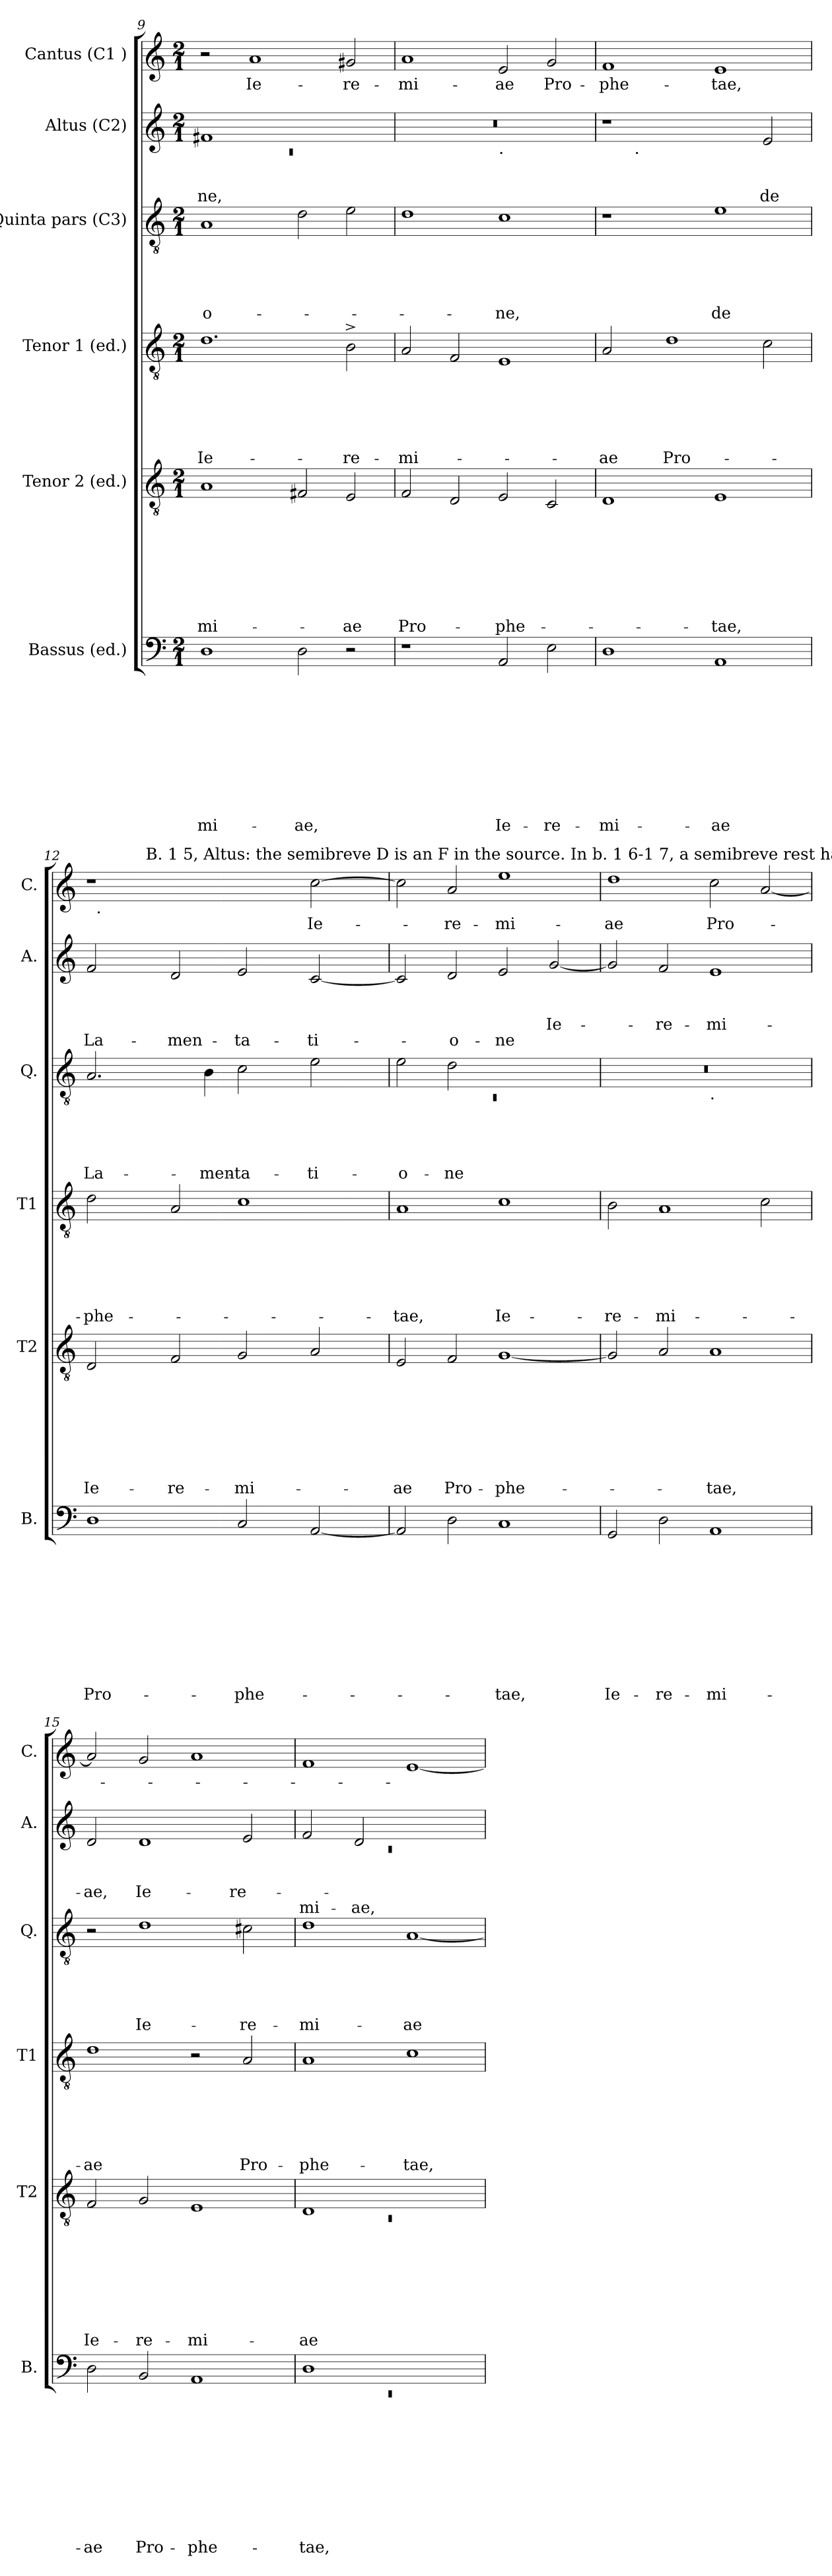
**kern	**text	**text	**text	**text	**text	**text	**text	**text	**text	**text	**kern	**text	**text	**text	**text	**text	**text	**text	**text	**kern	**text	**text	**text	**text	**text	**text	**kern	**text	**text	**text	**text	**text	**kern	**text	**text	**text	**text	**kern	**text
*part6	*part6	*part6	*part6	*part6	*part6	*part6	*part6	*part6	*part6	*part6	*part5	*part5	*part5	*part5	*part5	*part5	*part5	*part5	*part5	*part4	*part4	*part4	*part4	*part4	*part4	*part4	*part3	*part3	*part3	*part3	*part3	*part3	*part2	*part2	*part2	*part2	*part2	*part1	*part1
*staff6	*staff6	*staff6	*staff6	*staff6	*staff6	*staff6	*staff6	*staff6	*staff6	*staff6	*staff5	*staff5	*staff5	*staff5	*staff5	*staff5	*staff5	*staff5	*staff5	*staff4	*staff4	*staff4	*staff4	*staff4	*staff4	*staff4	*staff3	*staff3	*staff3	*staff3	*staff3	*staff3	*staff2	*staff2	*staff2	*staff2	*staff2	*staff1	*staff1
*I"Bassus (ed.)	*	*	*	*	*	*	*	*	*	*	*I"Tenor 2 (ed.)	*	*	*	*	*	*	*	*	*I"Tenor 1 (ed.)	*	*	*	*	*	*	*I"Quinta pars (C3)	*	*	*	*	*	*I"Altus (C2)	*	*	*	*	*I"Cantus (C1 )	*
*I'B.	*	*	*	*	*	*	*	*	*	*	*I'T2	*	*	*	*	*	*	*	*	*I'T1	*	*	*	*	*	*	*I'Q.	*	*	*	*	*	*I'A.	*	*	*	*	*I'C.	*
*clefF4	*	*	*	*	*	*	*	*	*	*	*clefGv2	*	*	*	*	*	*	*	*	*clefGv2	*	*	*	*	*	*	*clefGv2	*	*	*	*	*	*clefG2	*	*	*	*	*clefG2	*
*k[]	*	*	*	*	*	*	*	*	*	*	*k[]	*	*	*	*	*	*	*	*	*k[]	*	*	*	*	*	*	*k[]	*	*	*	*	*	*k[]	*	*	*	*	*k[]	*
*C:	*	*	*	*	*	*	*	*	*	*	*C:	*	*	*	*	*	*	*	*	*C:	*	*	*	*	*	*	*C:	*	*	*	*	*	*C:	*	*	*	*	*C:	*
*M2/1	*	*	*	*	*	*	*	*	*	*	*M2/1	*	*	*	*	*	*	*	*	*M2/1	*	*	*	*	*	*	*M2/1	*	*	*	*	*	*M2/1	*	*	*	*	*M2/1	*
=9	=9	=9	=9	=9	=9	=9	=9	=9	=9	=9	=9	=9	=9	=9	=9	=9	=9	=9	=9	=9	=9	=9	=9	=9	=9	=9	=9	=9	=9	=9	=9	=9	=9	=9	=9	=9	=9	=9	=9
*	*	*	*	*	*	*	*	*	*	*	*	*	*	*	*	*	*	*	*	*	*	*	*	*	*	*	*	*	*	*	*	*	*^	*	*	*	*	*	*
!	!	!	!	!	!	!	!	!	!	!LO:LY:b	!	!	!	!	!	!	!	!	!LO:LY:b	!	!	!	!	!	!	!LO:LY:b	!	!	!	!	!	!LO:LY:b:rj	!	!LO:N:vis=1	!	!	!LO:LY:b	!	!	!
1D	.	.	.	.	.	.	.	.	.	-mi-	1A	.	.	.	.	.	.	.	-mi-	1.d	.	.	.	.	.	Ie-	1A	.	.	.	.	-o-	1f#X	0rc	.	.	-ne,	.	2r	.
!	!	!	!	!	!	!	!	!	!	!	!	!	!	!	!	!	!	!	!	!	!	!	!	!	!	!	!	!	!	!	!	!	!	!	!	!	!	!	!	!LO:LY:b
.	.	.	.	.	.	.	.	.	.	.	.	.	.	.	.	.	.	.	.	.	.	.	.	.	.	.	.	.	.	.	.	.	.	.	.	.	.	.	1a	Ie-
!	!	!	!	!	!	!	!	!	!	!LO:LY:b	!	!	!	!	!	!	!	!	!	!	!	!	!	!	!	!	!	!	!	!	!	!	!	!	!	!	!	!	!	!
2D\	.	.	.	.	.	.	.	.	.	-ae,	2F#X/	.	.	.	.	.	.	.	.	.	.	.	.	.	.	.	2d\	.	.	.	.	.	1ryy	.	.	.	.	.	.	.
!	!	!	!	!	!	!	!	!	!	!	!	!	!	!	!	!	!	!	!LO:LY:b	!	!	!	!	!	!	!LO:LY:b	!	!	!	!	!	!	!	!	!	!	!	!	!	!LO:LY:b
2r	.	.	.	.	.	.	.	.	.	.	2E/	.	.	.	.	.	.	.	-ae	2B^>\	.	.	.	.	.	-re-	2e\	.	.	.	.	.	.	.	.	.	.	.	2g#X/	-re-
=10	=10	=10	=10	=10	=10	=10	=10	=10	=10	=10	=10	=10	=10	=10	=10	=10	=10	=10	=10	=10	=10	=10	=10	=10	=10	=10	=10	=10	=10	=10	=10	=10	=10	=10	=10	=10	=10	=10	=10	=10
!	!	!	!	!	!	!	!	!	!	!	!	!	!	!	!	!	!	!	!LO:LY:b	!	!	!	!	!	!	!LO:LY:b	!	!	!	!	!	!	!	!	!	!	!	!	!	!LO:LY:b
1r	.	.	.	.	.	.	.	.	.	.	2F/	.	.	.	.	.	.	.	Pro-	2A/	.	.	.	.	.	-mi-	1d	.	.	.	.	.	0r	1ryy	.	.	.	.	1a	-mi-
.	.	.	.	.	.	.	.	.	.	.	2D/	.	.	.	.	.	.	.	.	2F/	.	.	.	.	.	.	.	.	.	.	.	.	.	.	.	.	.	.	.	.
!	!	!	!	!	!	!	!	!	!	!	!	!	!	!	!	!	!	!	!	!	!	!	!	!	!	!	!	!	!	!	!	!	!	!LO:TX:b:t=.	!	!	!	!	!	!
!	!	!	!	!	!	!	!	!	!	!LO:LY:b	!	!	!	!	!	!	!	!	!LO:LY:b	!	!	!	!	!	!	!	!	!	!	!	!	!LO:LY:b	!	!	!	!	!	!	!	!LO:LY:b
2AA/	.	.	.	.	.	.	.	.	.	Ie-	2E/	.	.	.	.	.	.	.	-phe-	1E	.	.	.	.	.	.	1c	.	.	.	.	-ne,	.	1ryy	.	.	.	.	2e/	-ae
!	!	!	!	!	!	!	!	!	!	!LO:LY:b	!	!	!	!	!	!	!	!	!	!	!	!	!	!	!	!	!	!	!	!	!	!	!	!	!	!	!	!	!	!LO:LY:b
2E\	.	.	.	.	.	.	.	.	.	-re-	2C/	.	.	.	.	.	.	.	.	.	.	.	.	.	.	.	.	.	.	.	.	.	.	.	.	.	.	.	2g/	Pro-
=11	=11	=11	=11	=11	=11	=11	=11	=11	=11	=11	=11	=11	=11	=11	=11	=11	=11	=11	=11	=11	=11	=11	=11	=11	=11	=11	=11	=11	=11	=11	=11	=11	=11	=11	=11	=11	=11	=11	=11	=11
!	!	!	!	!	!	!	!	!	!	!LO:LY:b	!	!	!	!	!	!	!	!	!	!	!	!	!	!	!	!LO:LY:b	!	!	!	!	!	!	!	!	!	!	!	!	!	!LO:LY:b
1D	.	.	.	.	.	.	.	.	.	-mi-	1D	.	.	.	.	.	.	.	.	2A/	.	.	.	.	.	-ae	1r	.	.	.	.	.	1r	4ryy	.	.	.	.	1f	-phe-
!	!	!	!	!	!	!	!	!	!	!	!	!	!	!	!	!	!	!	!	!	!	!	!	!	!	!	!	!	!	!	!	!	!	!LO:TX:b:t=.	!	!	!	!	!	!
.	.	.	.	.	.	.	.	.	.	.	.	.	.	.	.	.	.	.	.	.	.	.	.	.	.	.	.	.	.	.	.	.	.	1..ryy	.	.	.	.	.	.
!	!	!	!	!	!	!	!	!	!	!	!	!	!	!	!	!	!	!	!	!	!	!	!	!	!	!LO:LY:b	!	!	!	!	!	!	!	!	!	!	!	!	!	!
.	.	.	.	.	.	.	.	.	.	.	.	.	.	.	.	.	.	.	.	1d	.	.	.	.	.	Pro-	.	.	.	.	.	.	.	.	.	.	.	.	.	.
!	!	!	!	!	!	!	!	!	!	!LO:LY:b	!	!	!	!	!	!	!	!	!LO:LY:b	!	!	!	!	!	!	!	!	!	!	!	!	!LO:LY:b	!	!	!	!	!	!	!	!LO:LY:b
1AA	.	.	.	.	.	.	.	.	.	-ae	1E	.	.	.	.	.	.	.	-tae,	.	.	.	.	.	.	.	1e	.	.	.	.	de	2ryy	.	.	.	.	.	1e	-tae,
!	!	!	!	!	!	!	!	!	!	!	!	!	!	!	!	!	!	!	!	!	!	!	!	!	!	!	!	!	!	!	!	!	!	!	!	!	!LO:LY:b	!	!	!
.	.	.	.	.	.	.	.	.	.	.	.	.	.	.	.	.	.	.	.	2c\	.	.	.	.	.	.	.	.	.	.	.	.	2e/	.	.	.	de	.	.	.
!!LO:LB:g=z
=12	=12	=12	=12	=12	=12	=12	=12	=12	=12	=12	=12	=12	=12	=12	=12	=12	=12	=12	=12	=12	=12	=12	=12	=12	=12	=12	=12	=12	=12	=12	=12	=12	=12	=12	=12	=12	=12	=12	=12	=12
!	!	!	!	!	!	!	!	!	!	!LO:LY:b	!	!	!	!	!	!	!	!	!LO:LY:b	!	!	!	!	!	!	!LO:LY:b	!	!	!	!	!	!LO:LY:b	!	!	!	!	!	!LO:LY:b	!	!
*	*	*	*	*	*	*	*	*	*	*	*	*	*	*	*	*	*	*	*	*	*	*	*	*	*	*	*	*	*	*	*	*	*	*	*	*	*	*	*^	*
*	*	*	*	*	*	*	*	*	*	*	*	*	*	*	*	*	*	*	*	*	*	*	*	*	*	*	*	*	*	*	*	*	*v	*v	*	*	*	*	*	*^	*
1D	.	.	.	.	.	.	.	.	.	Pro-	2D/	.	.	.	.	.	.	.	Ie-	2d\	.	.	.	.	.	-phe-	2.A/	.	.	.	.	La-	2f/	.	.	.	La-	1r	32ryy	4ryy	.
!	!	!	!	!	!	!	!	!	!	!	!	!	!	!	!	!	!	!	!	!	!	!	!	!	!	!	!	!	!	!	!	!	!	!	!	!	!	!	!LO:TX:b:t=.	!	!
.	.	.	.	.	.	.	.	.	.	.	.	.	.	.	.	.	.	.	.	.	.	.	.	.	.	.	.	.	.	.	.	.	.	.	.	.	.	.	1ryy	.	.
.	.	.	.	.	.	.	.	.	.	.	.	.	.	.	.	.	.	.	.	.	.	.	.	.	.	.	.	.	.	.	.	.	.	.	.	.	.	.	.	16.ryy	.
!	!	!	!	!	!	!	!	!	!	!	!	!	!	!	!	!	!	!	!	!	!	!	!	!	!	!	!	!	!	!	!	!	!	!	!	!	!	!	!	!LO:TX:a:t=B. 1 5, Altus&colon; the semibreve D is an F in the source. In b. 1 6-1 7, a semibreve rest has been editorially deleted from the Altus part.	!
.	.	.	.	.	.	.	.	.	.	.	.	.	.	.	.	.	.	.	.	.	.	.	.	.	.	.	.	.	.	.	.	.	.	.	.	.	.	.	.	1ryy	.
!	!	!	!	!	!	!	!	!	!	!	!	!	!	!	!	!	!	!	!LO:LY:b	!	!	!	!	!	!	!	!	!	!	!	!	!	!	!	!	!	!LO:LY:b	!	!	!	!
.	.	.	.	.	.	.	.	.	.	.	2F/	.	.	.	.	.	.	.	-re-	2A/	.	.	.	.	.	.	.	.	.	.	.	.	2d/	.	.	.	-men-	.	.	.	.
!	!	!	!	!	!	!	!	!	!	!	!	!	!	!	!	!	!	!	!	!	!	!	!	!	!	!	!	!	!	!	!	!LO:LY:b	!	!	!	!	!	!	!	!	!
.	.	.	.	.	.	.	.	.	.	.	.	.	.	.	.	.	.	.	.	.	.	.	.	.	.	.	4B\	.	.	.	.	-men-	.	.	.	.	.	.	.	.	.
!	!	!	!	!	!	!	!	!	!	!LO:LY:b	!	!	!	!	!	!	!	!	!LO:LY:b	!	!	!	!	!	!	!	!	!	!	!	!	!LO:LY:b:rj	!	!	!	!	!LO:LY:b	!	!	!	!
2C/	.	.	.	.	.	.	.	.	.	-phe-	2G/	.	.	.	.	.	.	.	-mi-	1c	.	.	.	.	.	.	2c\	.	.	.	.	-ta-	2e/	.	.	.	-ta-	2ryy	.	.	.
.	.	.	.	.	.	.	.	.	.	.	.	.	.	.	.	.	.	.	.	.	.	.	.	.	.	.	.	.	.	.	.	.	.	.	.	.	.	.	2ryy	.	.
.	.	.	.	.	.	.	.	.	.	.	.	.	.	.	.	.	.	.	.	.	.	.	.	.	.	.	.	.	.	.	.	.	.	.	.	.	.	.	.	2ryy	.
!	!	!	!	!	!	!	!	!	!	!	!	!	!	!	!	!	!	!	!	!	!	!	!	!	!	!	!	!	!	!	!	!LO:LY:b	!	!	!	!	!LO:LY:b	!	!	!	!LO:LY:b
[<2AA/	.	.	.	.	.	.	.	.	.	.	2A/	.	.	.	.	.	.	.	.	.	.	.	.	.	.	.	2e\	.	.	.	.	-ti-	[<2c/	.	.	.	-ti-	[>2cc\	.	.	Ie-
.	.	.	.	.	.	.	.	.	.	.	.	.	.	.	.	.	.	.	.	.	.	.	.	.	.	.	.	.	.	.	.	.	.	.	.	.	.	.	4...ryy	.	.
.	.	.	.	.	.	.	.	.	.	.	.	.	.	.	.	.	.	.	.	.	.	.	.	.	.	.	.	.	.	.	.	.	.	.	.	.	.	.	.	8ryy	.
.	.	.	.	.	.	.	.	.	.	.	.	.	.	.	.	.	.	.	.	.	.	.	.	.	.	.	.	.	.	.	.	.	.	.	.	.	.	.	.	32ryy	.
=13	=13	=13	=13	=13	=13	=13	=13	=13	=13	=13	=13	=13	=13	=13	=13	=13	=13	=13	=13	=13	=13	=13	=13	=13	=13	=13	=13	=13	=13	=13	=13	=13	=13	=13	=13	=13	=13	=13	=13	=13	=13
*	*	*	*	*	*	*	*	*	*	*	*	*	*	*	*	*	*	*	*	*	*	*	*	*	*	*	*^	*	*	*	*	*	*	*	*	*	*	*	*	*	*
!	!	!	!	!	!	!	!	!	!	!	!	!	!	!	!	!	!	!	!LO:LY:b	!	!	!	!	!	!	!LO:LY:b	!	!LO:N:vis=1	!	!	!	!	!LO:LY:b	!	!	!	!	!	!	!	!	!
*	*	*	*	*	*	*	*	*	*	*	*	*	*	*	*	*	*	*	*	*	*	*	*	*	*	*	*	*	*	*	*	*	*	*	*	*	*	*	*v	*v	*v	*
2AA/]	.	.	.	.	.	.	.	.	.	.	2E/	.	.	.	.	.	.	.	-ae	1A	.	.	.	.	.	-tae,	2e\	0rC	.	.	.	.	-o-	2c/]	.	.	.	.	2cc\]	.
!	!	!	!	!	!	!	!	!	!	!	!	!	!	!	!	!	!	!	!LO:LY:b	!	!	!	!	!	!	!	!	!	!	!	!	!	!LO:LY:b	!	!	!	!	!LO:LY:b	!	!LO:LY:b
2D\	.	.	.	.	.	.	.	.	.	.	2F/	.	.	.	.	.	.	.	Pro-	.	.	.	.	.	.	.	2d\	.	.	.	.	.	-ne	2d/	.	.	.	-o-	2a/	-re-
!	!	!	!	!	!	!	!	!	!	!LO:LY:b	!	!	!	!	!	!	!	!	!LO:LY:b	!	!	!	!	!	!	!LO:LY:b	!	!	!	!	!	!	!	!	!	!	!	!LO:LY:b	!	!LO:LY:b
1C	.	.	.	.	.	.	.	.	.	-tae,	[<1G	.	.	.	.	.	.	.	-phe-	1c	.	.	.	.	.	Ie-	1ryy	.	.	.	.	.	.	2e/	.	.	.	-ne	1ee	-mi-
!	!	!	!	!	!	!	!	!	!	!	!	!	!	!	!	!	!	!	!	!	!	!	!	!	!	!	!	!	!	!	!	!	!	!	!	!	!LO:LY:b	!	!	!
.	.	.	.	.	.	.	.	.	.	.	.	.	.	.	.	.	.	.	.	.	.	.	.	.	.	.	.	.	.	.	.	.	.	[<2g/	.	.	Ie-	.	.	.
=14	=14	=14	=14	=14	=14	=14	=14	=14	=14	=14	=14	=14	=14	=14	=14	=14	=14	=14	=14	=14	=14	=14	=14	=14	=14	=14	=14	=14	=14	=14	=14	=14	=14	=14	=14	=14	=14	=14	=14	=14
!	!	!	!	!	!	!	!	!	!	!LO:LY:b	!	!	!	!	!	!	!	!	!	!	!	!	!	!	!	!LO:LY:b	!	!	!	!	!	!	!	!	!	!	!	!	!	!LO:LY:b
2GG/	.	.	.	.	.	.	.	.	.	Ie-	2G/]	.	.	.	.	.	.	.	.	2B\	.	.	.	.	.	-re-	0r	1ryy	.	.	.	.	.	2g/]	.	.	.	.	1dd	-ae
!	!	!	!	!	!	!	!	!	!	!LO:LY:b	!	!	!	!	!	!	!	!	!	!	!	!	!	!	!	!LO:LY:b	!	!	!	!	!	!	!	!	!	!	!LO:LY:b	!	!	!
2D\	.	.	.	.	.	.	.	.	.	-re-	2A/	.	.	.	.	.	.	.	.	1A	.	.	.	.	.	-mi-	.	.	.	.	.	.	.	2f/	.	.	-re-	.	.	.
!	!	!	!	!	!	!	!	!	!	!	!	!	!	!	!	!	!	!	!	!	!	!	!	!	!	!	!	!LO:TX:b:t=.	!	!	!	!	!	!	!	!	!	!	!	!
!	!	!	!	!	!	!	!	!	!	!LO:LY:b	!	!	!	!	!	!	!	!	!LO:LY:b	!	!	!	!	!	!	!	!	!	!	!	!	!	!	!	!	!	!LO:LY:b	!	!	!LO:LY:b
1AA	.	.	.	.	.	.	.	.	.	-mi-	1A	.	.	.	.	.	.	.	-tae,	.	.	.	.	.	.	.	.	1ryy	.	.	.	.	.	1e	.	.	-mi-	.	2cc\	Pro-
.	.	.	.	.	.	.	.	.	.	.	.	.	.	.	.	.	.	.	.	2c\	.	.	.	.	.	.	.	.	.	.	.	.	.	.	.	.	.	.	[<2a/	.
=15	=15	=15	=15	=15	=15	=15	=15	=15	=15	=15	=15	=15	=15	=15	=15	=15	=15	=15	=15	=15	=15	=15	=15	=15	=15	=15	=15	=15	=15	=15	=15	=15	=15	=15	=15	=15	=15	=15	=15	=15
!	!	!	!	!	!	!	!	!	!	!LO:LY:b	!	!	!	!	!	!	!	!	!LO:LY:b	!	!	!	!	!	!	!LO:LY:b	!	!	!	!	!	!	!	!	!	!	!LO:LY:b	!	!	!
*	*	*	*	*	*	*	*	*	*	*	*	*	*	*	*	*	*	*	*	*	*	*	*	*	*	*	*v	*v	*	*	*	*	*	*	*	*	*	*	*	*
2D\	.	.	.	.	.	.	.	.	.	-ae	2F/	.	.	.	.	.	.	.	Ie-	1d	.	.	.	.	.	-ae	2r	.	.	.	.	.	2d/	.	.	-ae,	.	2a/]	.
!	!	!	!	!	!	!	!	!	!	!LO:LY:b	!	!	!	!	!	!	!	!	!LO:LY:b	!	!	!	!	!	!	!	!	!	!	!	!	!LO:LY:b	!	!	!	!LO:LY:b	!	!	!
2BB/	.	.	.	.	.	.	.	.	.	Pro-	2G/	.	.	.	.	.	.	.	-re-	.	.	.	.	.	.	.	1d	.	.	.	.	Ie-	1d	.	.	Ie-	.	2g/	.
!	!	!	!	!	!	!	!	!	!	!LO:LY:b	!	!	!	!	!	!	!	!	!LO:LY:b	!	!	!	!	!	!	!	!	!	!	!	!	!	!	!	!	!	!	!	!
1AA	.	.	.	.	.	.	.	.	.	-phe-	1E	.	.	.	.	.	.	.	-mi-	2r	.	.	.	.	.	.	.	.	.	.	.	.	.	.	.	.	.	1a	.
!	!	!	!	!	!	!	!	!	!	!	!	!	!	!	!	!	!	!	!	!	!	!	!	!	!	!LO:LY:b	!	!	!	!	!	!LO:LY:b	!	!	!	!LO:LY:b	!	!	!
.	.	.	.	.	.	.	.	.	.	.	.	.	.	.	.	.	.	.	.	2A/	.	.	.	.	.	Pro-	2c#X\	.	.	.	.	-re-	2e/	.	.	-re-	.	.	.
=16	=16	=16	=16	=16	=16	=16	=16	=16	=16	=16	=16	=16	=16	=16	=16	=16	=16	=16	=16	=16	=16	=16	=16	=16	=16	=16	=16	=16	=16	=16	=16	=16	=16	=16	=16	=16	=16	=16	=16
*^	*	*	*	*	*	*	*	*	*	*	*^	*	*	*	*	*	*	*	*	*	*	*	*	*	*	*	*	*	*	*	*	*	*^	*	*	*	*	*	*
!	!LO:N:vis=1	!	!	!	!	!	!	!	!	!	!LO:LY:b	!	!LO:N:vis=1	!	!	!	!	!	!	!	!LO:LY:b	!	!	!	!	!	!	!LO:LY:b	!	!	!	!	!	!LO:LY:b	!	!LO:N:vis=1	!	!	!	!LO:LY:b	!	!
1D	0rEE	.	.	.	.	.	.	.	.	.	-tae,	1D	0rC	.	.	.	.	.	.	.	-ae	1A	.	.	.	.	.	-phe-	1d	.	.	.	.	-mi-	2f/	0rc	.	.	.	mi-	1f	.
!	!	!	!	!	!	!	!	!	!	!	!	!	!	!	!	!	!	!	!	!	!	!	!	!	!	!	!	!	!	!	!	!	!	!	!	!	!	!	!	!LO:LY:b	!	!
.	.	.	.	.	.	.	.	.	.	.	.	.	.	.	.	.	.	.	.	.	.	.	.	.	.	.	.	.	.	.	.	.	.	.	2d/	.	.	.	.	-ae,	.	.
!	!	!	!	!	!	!	!	!	!	!	!	!	!	!	!	!	!	!	!	!	!	!	!	!	!	!	!	!LO:LY:b	!	!	!	!	!	!LO:LY:b	!	!	!	!	!	!	!	!
1ryy	.	.	.	.	.	.	.	.	.	.	.	1ryy	.	.	.	.	.	.	.	.	.	1c	.	.	.	.	.	-tae,	[>1A	.	.	.	.	-ae	1ryy	.	.	.	.	.	[>1e	.
*v	*v	*	*	*	*	*	*	*	*	*	*	*	*	*	*	*	*	*	*	*	*	*	*	*	*	*	*	*	*	*	*	*	*	*	*v	*v	*	*	*	*	*	*
*	*	*	*	*	*	*	*	*	*	*	*v	*v	*	*	*	*	*	*	*	*	*	*	*	*	*	*	*	*	*	*	*	*	*	*	*	*	*	*	*	*
=	=	=	=	=	=	=	=	=	=	=	=	=	=	=	=	=	=	=	=	=	=	=	=	=	=	=	=	=	=	=	=	=	=	=	=	=	=	=	=
*-	*-	*-	*-	*-	*-	*-	*-	*-	*-	*-	*-	*-	*-	*-	*-	*-	*-	*-	*-	*-	*-	*-	*-	*-	*-	*-	*-	*-	*-	*-	*-	*-	*-	*-	*-	*-	*-	*-	*-
